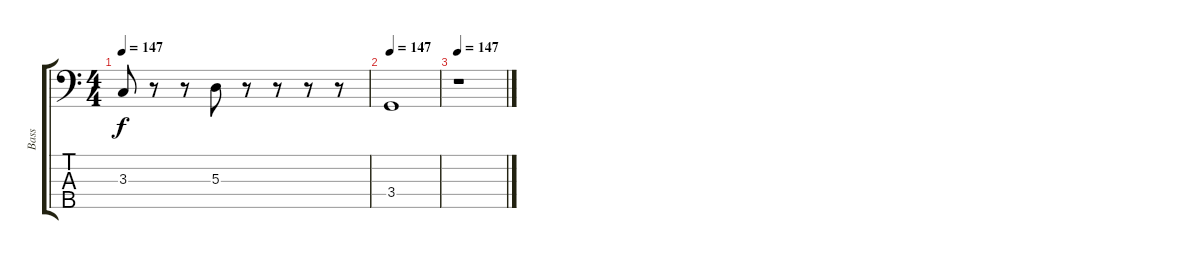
\track ("Bass" "Bass") {instrument electricbassfinger}
\staff {score tabs}
\tuning (G2 D2 A1 E1 B0) {hide}
\ts (4 4)
\tempo 147
\clef f4
\ks c
3.3.8{dy f} r.8 r.8 5.3.8 r.8 r.8 r.8 r.8 |
\tempo 147
3.4.1 |
\tempo 147
r.1
